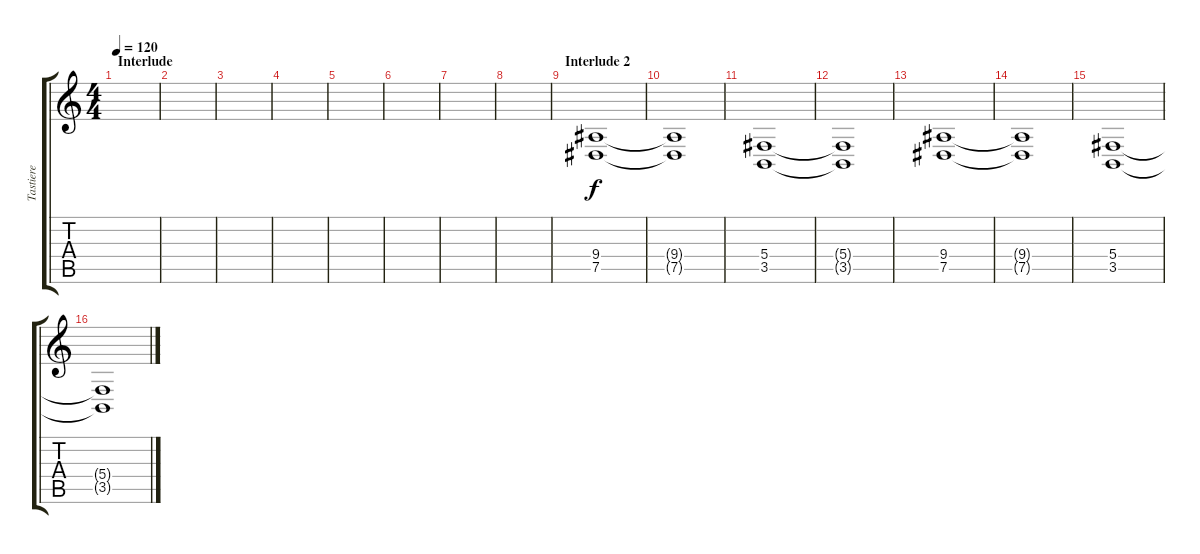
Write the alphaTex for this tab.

\track ("Tastiere" "Tastiere") {instrument stringensemble2}
\staff {score tabs}
\tuning (Eb4 Bb3 Gb3 Db3 Ab2 Eb2) {hide}
\ts (4 4)
\section ("" "Interlude")
\tempo 120
\clef g2
\ks c
|
|
|
|
|
|
|
|
\section ("" "Interlude 2")
(9.4 7.5).1 |
(9.4{t} 7.5{t}).1 |
(5.4 3.5).1 |
(5.4{t} 3.5{t}).1 |
(9.4 7.5).1 |
(9.4{t} 7.5{t}).1 |
(5.4 3.5).1 |
(5.4{t} 3.5{t}).1
